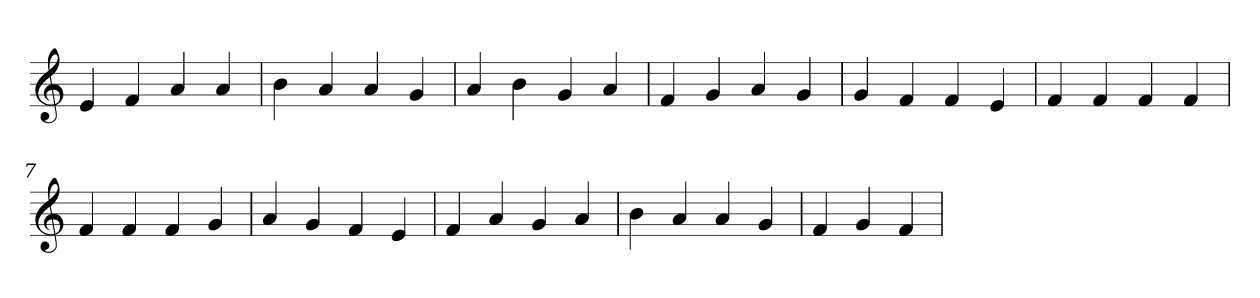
**kern
*part1
*staff1
*clefG2
=1
4e
4f
4a
4a
=2
4b
4a
4a
4g
=3
4a
4b
4g
4a
=4
4f
4g
4a
4g
=5
4g
4f
4f
4e
=6
4f
4f
4f
4f
=7
4f
4f
4f
4g
=8
4a
4g
4f
4e
=9
4f
4a
4g
4a
=10
4b
4a
4a
4g
=11
4f
4g
4f
=
*-
